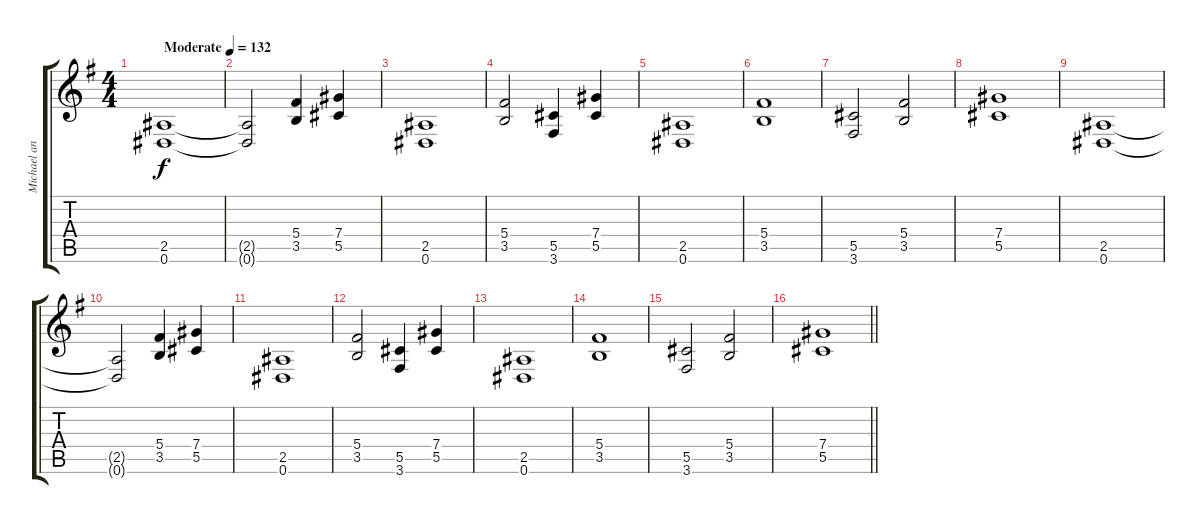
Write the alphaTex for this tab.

\track ("Michael and Roland" "Michael an") {instrument distortionguitar}
\staff {score tabs}
\tuning (Eb4 Bb3 Gb3 Db3 Ab2 Eb2) {hide}
\ts (4 4)
\tempo (132 "Moderate")
\clef g2
\ks eminor
(2.5 0.6).1{dy f instrument distortionguitar} |
(2.5{t} 0.6{t}).2 (5.4 3.5).4 (7.4 5.5).4 |
(2.5 0.6).1 |
(5.4 3.5).2 (5.5 3.6).4 (7.4 5.5).4 |
(2.5 0.6).1 |
(5.4 3.5).1 |
(5.5 3.6).2 (5.4 3.5).2 |
(7.4 5.5).1 |
(2.5 0.6).1 |
(2.5{t} 0.6{t}).2 (5.4 3.5).4 (7.4 5.5).4 |
(2.5 0.6).1 |
(5.4 3.5).2 (5.5 3.6).4 (7.4 5.5).4 |
(2.5 0.6).1 |
(5.4 3.5).1 |
(5.5 3.6).2 (5.4 3.5).2 |
\barLineRight lightlight
(7.4 5.5).1
